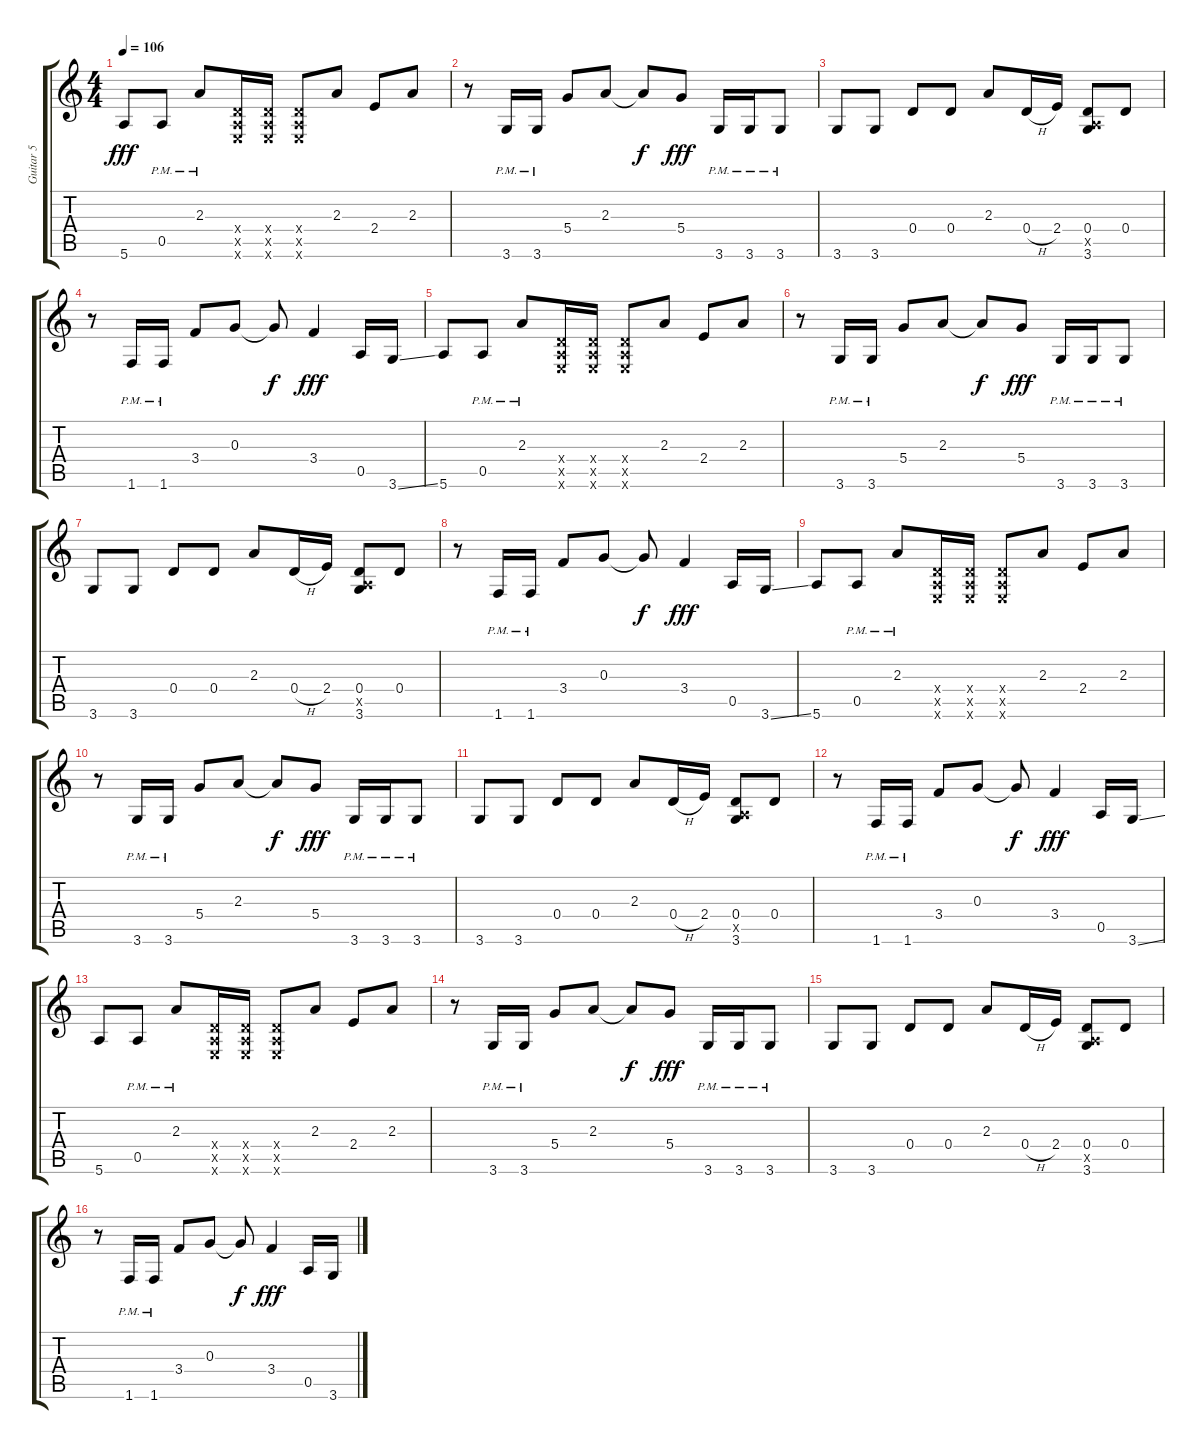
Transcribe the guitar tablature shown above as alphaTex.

\track ("Guitar 5" "Guitar 5") {instrument distortionguitar}
\staff {score tabs}
\tuning (E4 B3 G3 D3 A2 E2) {hide}
\ts (4 4)
\tempo 106
\clef g2
\ks c
5.6.8{dy fff} 0.5{pm}.8 2.3{pm}.8 (0.4{x} 0.5{x} 0.6{x}).16 (0.4{x} 0.5{x} 0.6{x}).16 (0.4{x} 0.5{x} 0.6{x}).8 2.3.8 2.4.8 2.3.8 |
r.8 3.6{pm}.16 3.6{pm}.16 5.4.8 2.3.8 2.3{t}.8{dy f} 5.4.8{dy fff} 3.6{pm}.16 3.6{pm}.16 3.6{pm}.8 |
3.6.8 3.6.8 0.4.8 0.4.8 2.3.8 0.4{h}.16 2.4.16 (0.4 0.5{x} 3.6).8 0.4.8 |
r.8 1.6{pm}.16 1.6{pm}.16 3.4.8 0.3.8 0.3{t}.8{dy f} 3.4.4{dy fff} 0.5.16 3.6{ss}.16 |
5.6.8 0.5{pm}.8 2.3{pm}.8 (0.4{x} 0.5{x} 0.6{x}).16 (0.4{x} 0.5{x} 0.6{x}).16 (0.4{x} 0.5{x} 0.6{x}).8 2.3.8 2.4.8 2.3.8 |
r.8 3.6{pm}.16 3.6{pm}.16 5.4.8 2.3.8 2.3{t}.8{dy f} 5.4.8{dy fff} 3.6{pm}.16 3.6{pm}.16 3.6{pm}.8 |
3.6.8 3.6.8 0.4.8 0.4.8 2.3.8 0.4{h}.16 2.4.16 (0.4 0.5{x} 3.6).8 0.4.8 |
r.8 1.6{pm}.16 1.6{pm}.16 3.4.8 0.3.8 0.3{t}.8{dy f} 3.4.4{dy fff} 0.5.16 3.6{ss}.16 |
5.6.8 0.5{pm}.8 2.3{pm}.8 (0.4{x} 0.5{x} 0.6{x}).16 (0.4{x} 0.5{x} 0.6{x}).16 (0.4{x} 0.5{x} 0.6{x}).8 2.3.8 2.4.8 2.3.8 |
r.8 3.6{pm}.16 3.6{pm}.16 5.4.8 2.3.8 2.3{t}.8{dy f} 5.4.8{dy fff} 3.6{pm}.16 3.6{pm}.16 3.6{pm}.8 |
3.6.8 3.6.8 0.4.8 0.4.8 2.3.8 0.4{h}.16 2.4.16 (0.4 0.5{x} 3.6).8 0.4.8 |
r.8 1.6{pm}.16 1.6{pm}.16 3.4.8 0.3.8 0.3{t}.8{dy f} 3.4.4{dy fff} 0.5.16 3.6{ss}.16 |
5.6.8 0.5{pm}.8 2.3{pm}.8 (0.4{x} 0.5{x} 0.6{x}).16 (0.4{x} 0.5{x} 0.6{x}).16 (0.4{x} 0.5{x} 0.6{x}).8 2.3.8 2.4.8 2.3.8 |
r.8 3.6{pm}.16 3.6{pm}.16 5.4.8 2.3.8 2.3{t}.8{dy f} 5.4.8{dy fff} 3.6{pm}.16 3.6{pm}.16 3.6{pm}.8 |
3.6.8 3.6.8 0.4.8 0.4.8 2.3.8 0.4{h}.16 2.4.16 (0.4 0.5{x} 3.6).8 0.4.8 |
r.8 1.6{pm}.16 1.6{pm}.16 3.4.8 0.3.8 0.3{t}.8{dy f} 3.4.4{dy fff} 0.5.16 3.6{ss}.16
